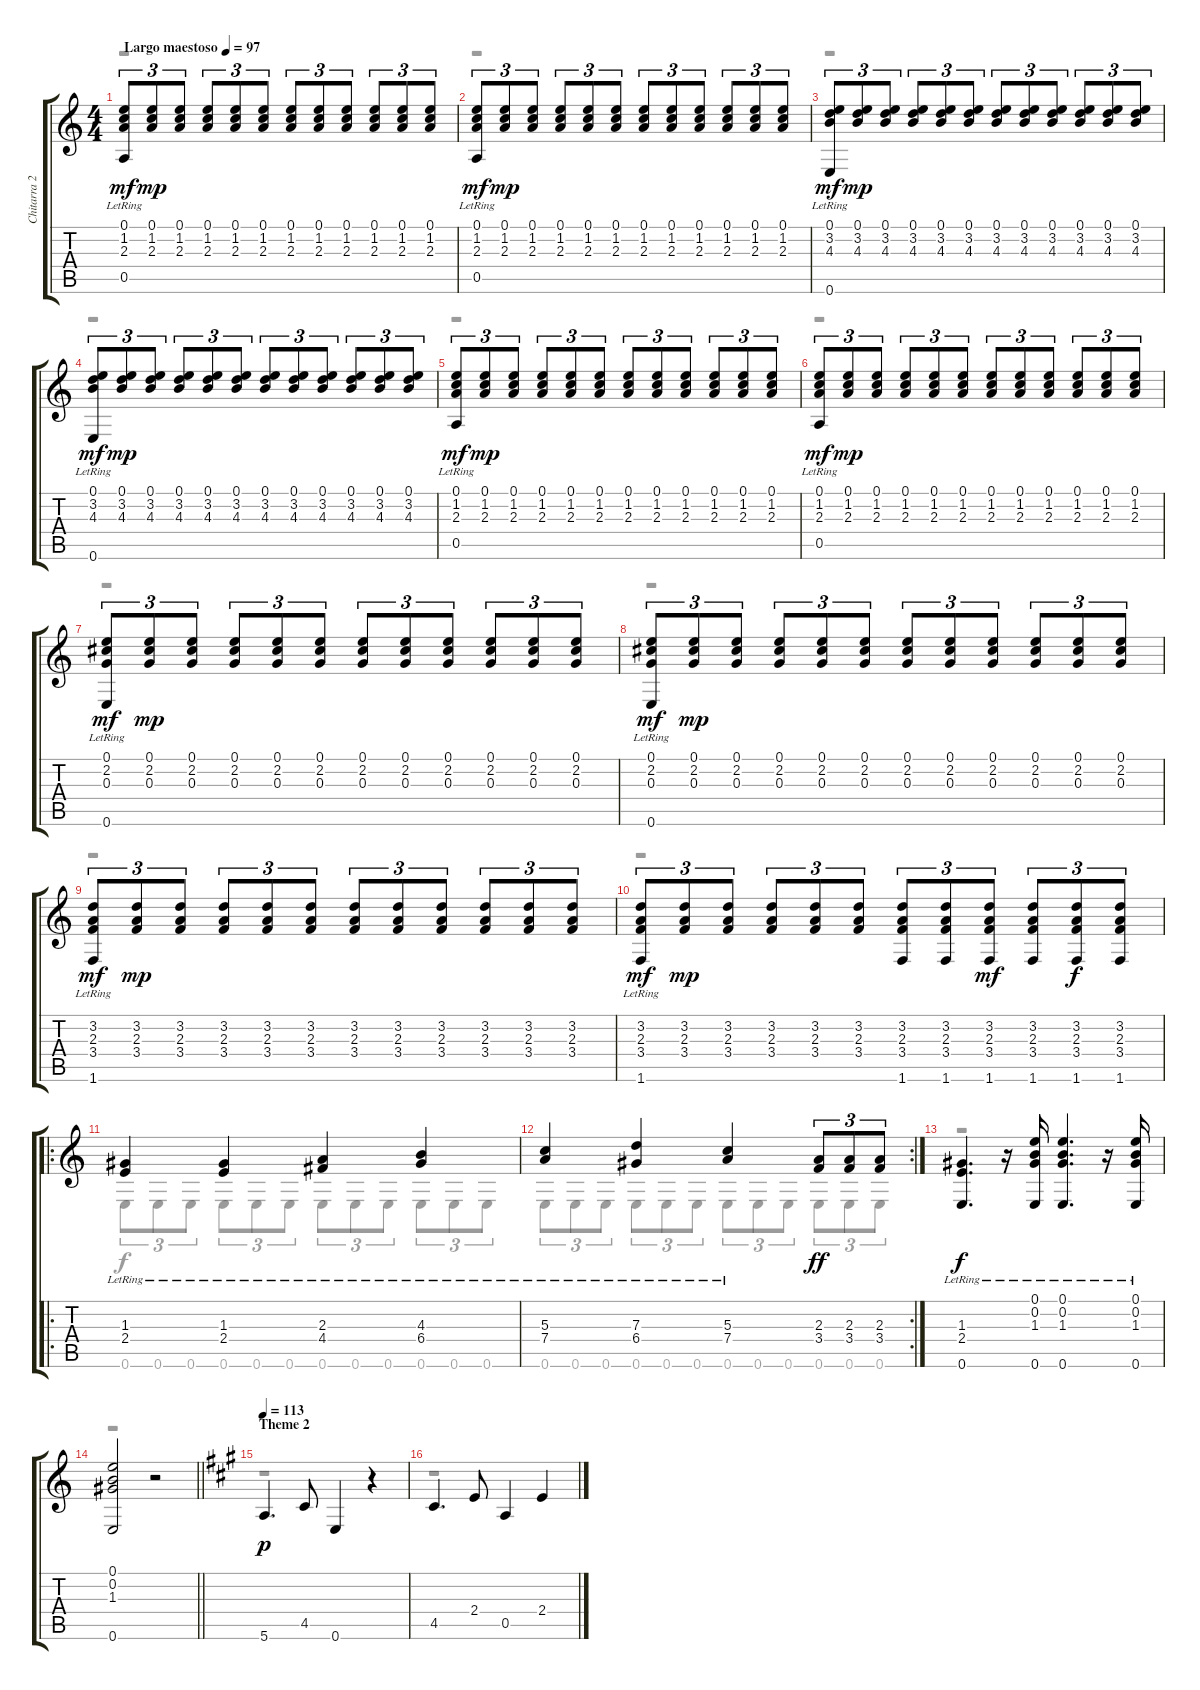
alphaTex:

\track ("Chitarra 2" "Chitarra 2") {instrument acousticguitarnylon}
\staff {score tabs}
\tuning (E4 B3 G3 D3 A2 E2) {hide}
\voice
\ts (4 4)
\tempo (97 "Largo maestoso")
\clef g2
\ks c
(0.1 1.2 2.3 0.5{lr}).8{tu (3 2) dy mf instrument acousticguitarnylon} (0.1 1.2 2.3).8{tu (3 2) dy mp} (0.1 1.2 2.3).8{tu (3 2)} (0.1 1.2 2.3).8{tu (3 2) beam Up} (0.1 1.2 2.3).8{tu (3 2) beam Up} (0.1 1.2 2.3).8{tu (3 2) beam Up} (0.1 1.2 2.3).8{tu (3 2) beam Up} (0.1 1.2 2.3).8{tu (3 2) beam Up} (0.1 1.2 2.3).8{tu (3 2) beam Up} (0.1 1.2 2.3).8{tu (3 2) beam Up} (0.1 1.2 2.3).8{tu (3 2) beam Up} (0.1 1.2 2.3).8{tu (3 2) beam Up} |
(0.1 1.2 2.3 0.5{lr}).8{tu (3 2) dy mf} (0.1 1.2 2.3).8{tu (3 2) dy mp} (0.1 1.2 2.3).8{tu (3 2)} (0.1 1.2 2.3).8{tu (3 2) beam Up} (0.1 1.2 2.3).8{tu (3 2) beam Up} (0.1 1.2 2.3).8{tu (3 2) beam Up} (0.1 1.2 2.3).8{tu (3 2) beam Up} (0.1 1.2 2.3).8{tu (3 2) beam Up} (0.1 1.2 2.3).8{tu (3 2) beam Up} (0.1 1.2 2.3).8{tu (3 2) beam Up} (0.1 1.2 2.3).8{tu (3 2) beam Up} (0.1 1.2 2.3).8{tu (3 2) beam Up} |
(0.1 3.2 4.3 0.6{lr}).8{tu (3 2) dy mf} (0.1 3.2 4.3).8{tu (3 2) dy mp} (0.1 3.2 4.3).8{tu (3 2)} (0.1 3.2 4.3).8{tu (3 2) beam Up} (0.1 3.2 4.3).8{tu (3 2) beam Up} (0.1 3.2 4.3).8{tu (3 2) beam Up} (0.1 3.2 4.3).8{tu (3 2) beam Up} (0.1 3.2 4.3).8{tu (3 2) beam Up} (0.1 3.2 4.3).8{tu (3 2) beam Up} (0.1 3.2 4.3).8{tu (3 2) beam Up} (0.1 3.2 4.3).8{tu (3 2) beam Up} (0.1 3.2 4.3).8{tu (3 2) beam Up} |
(0.1 3.2 4.3 0.6{lr}).8{tu (3 2) dy mf} (0.1 3.2 4.3).8{tu (3 2) dy mp} (0.1 3.2 4.3).8{tu (3 2)} (0.1 3.2 4.3).8{tu (3 2) beam Up} (0.1 3.2 4.3).8{tu (3 2) beam Up} (0.1 3.2 4.3).8{tu (3 2) beam Up} (0.1 3.2 4.3).8{tu (3 2) beam Up} (0.1 3.2 4.3).8{tu (3 2) beam Up} (0.1 3.2 4.3).8{tu (3 2) beam Up} (0.1 3.2 4.3).8{tu (3 2) beam Up} (0.1 3.2 4.3).8{tu (3 2) beam Up} (0.1 3.2 4.3).8{tu (3 2) beam Up} |
(0.1 1.2 2.3 0.5{lr}).8{tu (3 2) dy mf} (0.1 1.2 2.3).8{tu (3 2) dy mp} (0.1 1.2 2.3).8{tu (3 2)} (0.1 1.2 2.3).8{tu (3 2) beam Up} (0.1 1.2 2.3).8{tu (3 2) beam Up} (0.1 1.2 2.3).8{tu (3 2) beam Up} (0.1 1.2 2.3).8{tu (3 2) beam Up} (0.1 1.2 2.3).8{tu (3 2) beam Up} (0.1 1.2 2.3).8{tu (3 2) beam Up} (0.1 1.2 2.3).8{tu (3 2) beam Up} (0.1 1.2 2.3).8{tu (3 2) beam Up} (0.1 1.2 2.3).8{tu (3 2) beam Up} |
(0.1 1.2 2.3 0.5{lr}).8{tu (3 2) dy mf} (0.1 1.2 2.3).8{tu (3 2) dy mp} (0.1 1.2 2.3).8{tu (3 2)} (0.1 1.2 2.3).8{tu (3 2) beam Up} (0.1 1.2 2.3).8{tu (3 2) beam Up} (0.1 1.2 2.3).8{tu (3 2) beam Up} (0.1 1.2 2.3).8{tu (3 2) beam Up} (0.1 1.2 2.3).8{tu (3 2) beam Up} (0.1 1.2 2.3).8{tu (3 2) beam Up} (0.1 1.2 2.3).8{tu (3 2) beam Up} (0.1 1.2 2.3).8{tu (3 2) beam Up} (0.1 1.2 2.3).8{tu (3 2) beam Up} |
(0.1 2.2 0.3 0.6{lr}).8{tu (3 2) dy mf} (0.1 2.2 0.3).8{tu (3 2) dy mp} (0.1 2.2 0.3).8{tu (3 2)} (0.1 2.2 0.3).8{tu (3 2) beam Up} (0.1 2.2 0.3).8{tu (3 2) beam Up} (0.1 2.2 0.3).8{tu (3 2) beam Up} (0.1 2.2 0.3).8{tu (3 2) beam Up} (0.1 2.2 0.3).8{tu (3 2) beam Up} (0.1 2.2 0.3).8{tu (3 2) beam Up} (0.1 2.2 0.3).8{tu (3 2) beam Up} (0.1 2.2 0.3).8{tu (3 2) beam Up} (0.1 2.2 0.3).8{tu (3 2) beam Up} |
(0.1 2.2 0.3 0.6{lr}).8{tu (3 2) dy mf} (0.1 2.2 0.3).8{tu (3 2) dy mp} (0.1 2.2 0.3).8{tu (3 2)} (0.1 2.2 0.3).8{tu (3 2) beam Up} (0.1 2.2 0.3).8{tu (3 2) beam Up} (0.1 2.2 0.3).8{tu (3 2) beam Up} (0.1 2.2 0.3).8{tu (3 2) beam Up} (0.1 2.2 0.3).8{tu (3 2) beam Up} (0.1 2.2 0.3).8{tu (3 2) beam Up} (0.1 2.2 0.3).8{tu (3 2) beam Up} (0.1 2.2 0.3).8{tu (3 2) beam Up} (0.1 2.2 0.3).8{tu (3 2) beam Up} |
(3.2 2.3 3.4 1.6{lr}).8{tu (3 2) dy mf} (3.2 2.3 3.4).8{tu (3 2) dy mp} (3.2 2.3 3.4).8{tu (3 2)} (3.2 2.3 3.4).8{tu (3 2)} (3.2 2.3 3.4).8{tu (3 2)} (3.2 2.3 3.4).8{tu (3 2)} (3.2 2.3 3.4).8{tu (3 2)} (3.2 2.3 3.4).8{tu (3 2)} (3.2 2.3 3.4).8{tu (3 2)} (3.2 2.3 3.4).8{tu (3 2)} (3.2 2.3 3.4).8{tu (3 2)} (3.2 2.3 3.4).8{tu (3 2)} |
(3.2 2.3 3.4 1.6{lr}).8{tu (3 2) dy mf} (3.2 2.3 3.4).8{tu (3 2) dy mp} (3.2 2.3 3.4).8{tu (3 2)} (3.2 2.3 3.4).8{tu (3 2)} (3.2 2.3 3.4).8{tu (3 2)} (3.2 2.3 3.4).8{tu (3 2)} (3.2 2.3 3.4 1.6).8{tu (3 2)} (3.2 2.3 3.4 1.6).8{tu (3 2)} (3.2 2.3 3.4 1.6).8{tu (3 2) dy mf} (3.2 2.3 3.4 1.6).8{tu (3 2)} (3.2 2.3 3.4 1.6).8{tu (3 2) dy f} (3.2 2.3 3.4 1.6).8{tu (3 2)} |
\ro
(1.3 2.4{lr}).4 (1.3 2.4{lr}).4 (2.3 4.4{lr}).4 (4.3 6.4{lr}).4 |
\rc 2
(5.3 7.4{lr}).4 (7.3 6.4{lr}).4 (5.3 7.4{lr}).4 (2.3 3.4).8{tu (3 2) dy ff beam Up} (2.3 3.4).8{tu (3 2) beam Up} (2.3 3.4).8{tu (3 2) beam Up} |
(1.3{lr} 2.4 0.6).4{d dy f} r.16 (0.1{lr} 0.2{lr} 1.3{lr} 0.6{lr}).16 (0.1 0.2 1.3 0.6{lr}).4{d} r.16 (0.1{lr} 0.2{lr} 1.3{lr} 0.6{lr}).16 |
\barLineRight lightlight
(0.1 0.2 1.3 0.6).2 r.2 |
\section ("" "Theme 2")
\tempo 113
\ks a
5.6.4{d dy p} 4.5.8 0.6.4 r.4 |
4.5.4{d} 2.4.8 0.5.4 2.4.4
\voice
\clef g2
\ottava regular
\simile none
\ks c
r.1{dy f} |
r.1 |
r.1 |
r.1 |
r.1 |
r.1 |
r.1 |
r.1 |
r.1 |
r.1 |
0.6.8{tu (3 2) beam Down} 0.6.8{tu (3 2) beam Down} 0.6.8{tu (3 2) beam Down} 0.6.8{tu (3 2) beam Down} 0.6.8{tu (3 2) beam Down} 0.6.8{tu (3 2) beam Down} 0.6.8{tu (3 2) beam Down} 0.6.8{tu (3 2) beam Down} 0.6.8{tu (3 2) beam Down} 0.6.8{tu (3 2) beam Down} 0.6.8{tu (3 2) beam Down} 0.6.8{tu (3 2) beam Down} |
0.6.8{tu (3 2) beam Down} 0.6.8{tu (3 2) beam Down} 0.6.8{tu (3 2) beam Down} 0.6.8{tu (3 2) beam Down} 0.6.8{tu (3 2) beam Down} 0.6.8{tu (3 2) beam Down} 0.6.8{tu (3 2) beam Down} 0.6.8{tu (3 2) beam Down} 0.6.8{tu (3 2) beam Down} 0.6.8{tu (3 2) dy ff beam Down} 0.6.8{tu (3 2) beam Down} 0.6.8{tu (3 2) beam Down} |
r.1 |
\barLineRight lightlight
r.1 |
\ks a
r.1 |
r.1
